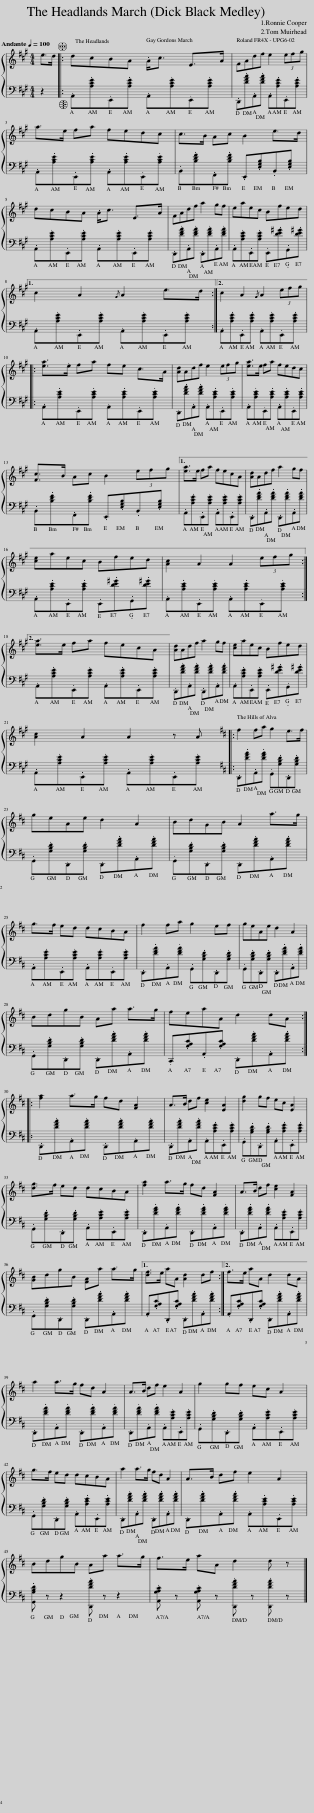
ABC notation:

X:1
%%score { 1 | 2 }
L:1/8
Q:1/4=100
M:4/4
I:linebreak $
K:A
V:1 treble
V:2 bass
V:1
 e>d |: dcBA .A<c E>A | FAdf e2 (3efg |$ a>e fa fedc | c>B Ac B2 e>d |$ %5
 dcBA .A<c E>A | FAdf a2 gf | eaec Bfed |1$ c2 A2{/G} A2 e>d :|2 c2 A2{/G} A2 (3efg |:$ %10
 [ea]>.e fa fe c>A | [Ad]Adf e2 (3efg | [ea]>e fa fedc |$ [Fc]>B Ac B2 (3efg |1 [ea]>e fa fecA | %15
 [Ad]Adf a2 gf |$ [ce]aec Bfed | [Ac]2 A2 A2 (3efg :|2$ [ea]>e fa fecA || [Ad]Adf a2 gf | %20
 [ce]aec Bfed |$ [Ac]2 A2 A2 z A |:[K:D] f2 fa g2 e>f |$ geAe d2 A2 | BdGB A2 a>g |$ %25
 g>f ed dcBA | f2 fa g2 ef | geAe d2 A2 |$ BdgB Aa a>g | feaA d2 dA ::$ %30
 [fa]2 a>g fd [FA]2 | A>B df [ce]2 [EA]2 | [dg]2 gf ec [EA]2 |$ [dg]>f ed dcBA | [fa]2 a>g fd [FA]2 | %35
 A>B df [ce]2 [FA]2 |$ [GB]dgB [FA]a a>g |1 [df]>e aA [Ad]2 df :|2 f>e aA d2 dA ||$ a2 a>g fd A2 | %40
 A>B df e2 A2 | g2 gf ec A2 |$ g>f ed dcBA | a2 a>g fd A2 | A>B df e2 A2 |$ %45
 BdgB Aa a>g | f>e aA d2 d z |] %47
V:2
 z2 |: .A,,.[A,CE].E,,.[A,CE] .A,,.[A,CE].E,,.[A,CE] | .D,,.[DFA].A,,.[DFA] .A,,.[A,CE].E,,.[A,CE] |$ .A,,.[A,CE].E,,.[A,CE] .A,,.[A,CE].E,,.[A,CE] | .B,,.[B,DF].F,,.[B,DF] .E,,.[E,G,B,].B,,.[E,G,B,] |$ %5
 .A,,.[A,CE].E,,.[A,CE] .A,,.[A,CE].E,,.[A,CE] | .D,,.[DFA].A,,.[DFA] .D,,.[DFA].A,,.[DFA] | .A,,.[A,CE].E,,.[A,CE] .E,,.[DE^G].G,,.[DE^G] |1$ .A,,.[A,CE].E,,.[A,CE] .A,,.[A,CE].E,,.[A,CE] :|2 .A,,.[A,CE].E,,.[A,CE] .A,,.[A,CE].E,,.[A,CE] |:$ %10
 .A,,.[A,CE].E,,.[A,CE] .A,,.[A,CE].E,,.[A,CE] | .D,,.[DFA].A,,.[DFA] .A,,.[A,CE].E,,.[A,CE] | .A,,.[A,CE].E,,.[A,CE] .A,,.[A,CE].E,,.[A,CE] |$ .B,,.[B,DF].F,,.[B,DF] .E,,.[E,G,B,].B,,.[E,G,B,] |1 .A,,.[A,CE].E,,.[A,CE] .A,,.[A,CE].E,,.[A,CE] | %15
 .D,,.[DFA].A,,.[DFA] .D,,.[DFA].A,,.[DFA] |$ .A,,.[A,CE].E,,.[A,CE] .E,,.[DE^G].G,,.[DE^G] | .A,,.[A,CE].E,,.[A,CE] .A,,.[A,CE].E,,.[A,CE] :|2$ .A,,.[A,CE].E,,.[A,CE] .A,,.[A,CE].E,,.[A,CE] || .D,,.[DFA].A,,.[DFA] .D,,.[DFA].A,,.[DFA] | %20
 .A,,.[A,CE].E,,.[A,CE] .E,,.[DE^G].G,,.[DE^G] |$ .A,,.[A,CE].E,,.[A,CE] .A,,.[A,CE].E,,.[A,CE] |:[K:D] .D,,.[DFA].A,,.[DFA] .G,,.[G,B,D].D,,.[G,B,D] |$ .G,,.[G,B,D].D,,.[G,B,D] .D,,.[DFA].A,,.[DFA] | .G,,.[G,B,D].D,,.[G,B,D] .D,,.[DFA].A,,.[DFA] |$ %25
 .A,,.[A,CE].E,,.[A,CE] .A,,.[A,CE].E,,.[A,CE] | .D,,.[DFA].A,,.[DFA] .G,,.[G,B,D].D,,.[G,B,D] | .G,,.[G,B,D].D,,.[G,B,D] .D,,.[DFA].A,,.[DFA] |$ .G,,.[G,B,D].D,,.[G,B,D] .D,,.[DFA].A,,.[DFA] | .C,,.[G,A,C].A,,.[G,A,C] .D,,.[DFA].A,,.[DFA] ::$ %30
 .D,,.[DFA].A,,.[DFA] .D,,.[DFA].A,,.[DFA] | .D,,.[DFA].A,,.[DFA] .A,,.[A,CE].E,,.[A,CE] | .G,,.[G,B,D].D,,.[G,B,D] .A,,.[A,CE].E,,.[A,CE] |$ .G,,.[G,B,D].D,,.[G,B,D] .A,,.[A,CE].E,,.[A,CE] | .D,,.[DFA].A,,.[DFA] .D,,.[DFA].A,,.[DFA] | %35
 .D,,.[DFA].A,,.[DFA] .A,,.[A,CE].E,,.[A,CE] |$ .G,,.[G,B,D].D,,.[G,B,D] .D,,.[DFA].A,,.[DFA] |1 .A,,.[G,A,C].D,,.[G,A,C] .D,,.[DFA].A,,.[DFA] :|2 .A,,.[G,A,C].D,,.[G,A,C] .D,,.[DFA].A,,.[DFA] ||$ .D,,.[DFA].A,,.[DFA] .D,,.[DFA].A,,.[DFA] | %40
 .D,,.[DFA].A,,.[DFA] .A,,.[A,CE].E,,.[A,CE] | .G,,.[G,B,D].D,,.[G,B,D] .A,,.[A,CE].E,,.[A,CE] |$ .G,,.[G,B,D].D,,.[G,B,D] .A,,.[A,CE].E,,.[A,CE] | .D,,.[DFA].A,,.[DFA] .D,,.[DFA].A,,.[DFA] | .D,,.[DFA].A,,.[DFA] .A,,.[A,CE].E,,.[A,CE] |$ %45
 .[G,,G,B,D] z z2 .[D,,DFA] z z2 | .[A,,G,A,C] z .[A,,G,A,C] z .[D,,DFA] z .[D,,DFA] z |] %47
